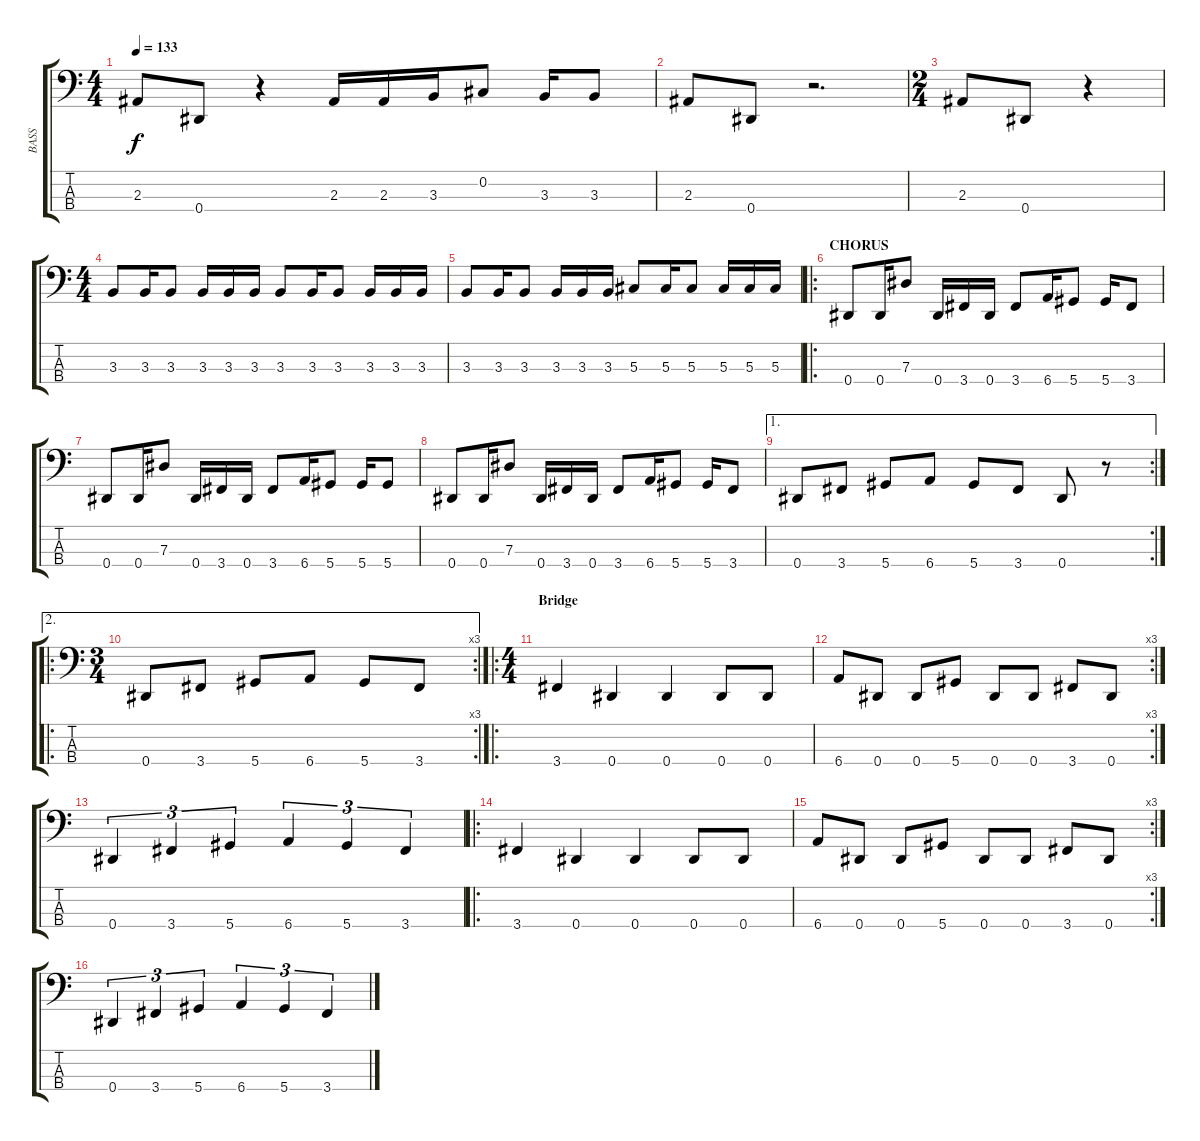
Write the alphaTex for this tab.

\track ("BASS" "BASS") {instrument electricbassfinger}
\staff {score tabs}
\tuning (Gb2 Db2 Ab1 Eb1) {hide}
\ts (4 4)
\tempo 133
\clef f4
\ks c
2.3.8{dy f} 0.4.8 r.4 2.3.16 2.3.16 3.3.16 0.2.8 3.3.16 3.3.8 |
2.3.8 0.4.8 r.2{d} |
\ts (2 4)
2.3.8 0.4.8 r.4 |
\ts (4 4)
3.3.8 3.3.16 3.3.8 3.3.16 3.3.16 3.3.16 3.3.8 3.3.16 3.3.8 3.3.16 3.3.16 3.3.16 |
3.3.8 3.3.16 3.3.8 3.3.16 3.3.16 3.3.16 5.3.8 5.3.16 5.3.8 5.3.16 5.3.16 5.3.16 |
\ro
\section ("" "CHORUS")
0.4.8 0.4.16 7.3.8 0.4.16 3.4.16 0.4.16 3.4.8 6.4.16 5.4.8 5.4.16 3.4.8 |
0.4.8 0.4.16 7.3.8 0.4.16 3.4.16 0.4.16 3.4.8 6.4.16 5.4.8 5.4.16 5.4.8 |
0.4.8 0.4.16 7.3.8 0.4.16 3.4.16 0.4.16 3.4.8 6.4.16 5.4.8 5.4.16 3.4.8 |
\ae 1
\rc 2
0.4.8 3.4.8 5.4.8 6.4.8 5.4.8 3.4.8 0.4.8 r.8 |
\ae 2
\ro
\rc 3
\ts (3 4)
0.4.8 3.4.8 5.4.8 6.4.8 5.4.8 3.4.8 |
\ro
\ts (4 4)
\section ("" "Bridge")
3.4.4 0.4.4 0.4.4 0.4.8 0.4.8 |
\rc 3
6.4.8 0.4.8 0.4.8 5.4.8 0.4.8 0.4.8 3.4.8 0.4.8 |
0.4.4{tu (3 2)} 3.4.4{tu (3 2)} 5.4.4{tu (3 2)} 6.4.4{tu (3 2)} 5.4.4{tu (3 2)} 3.4.4{tu (3 2)} |
\ro
3.4.4 0.4.4 0.4.4 0.4.8 0.4.8 |
\rc 3
6.4.8 0.4.8 0.4.8 5.4.8 0.4.8 0.4.8 3.4.8 0.4.8 |
0.4.4{tu (3 2)} 3.4.4{tu (3 2)} 5.4.4{tu (3 2)} 6.4.4{tu (3 2)} 5.4.4{tu (3 2)} 3.4.4{tu (3 2)}
